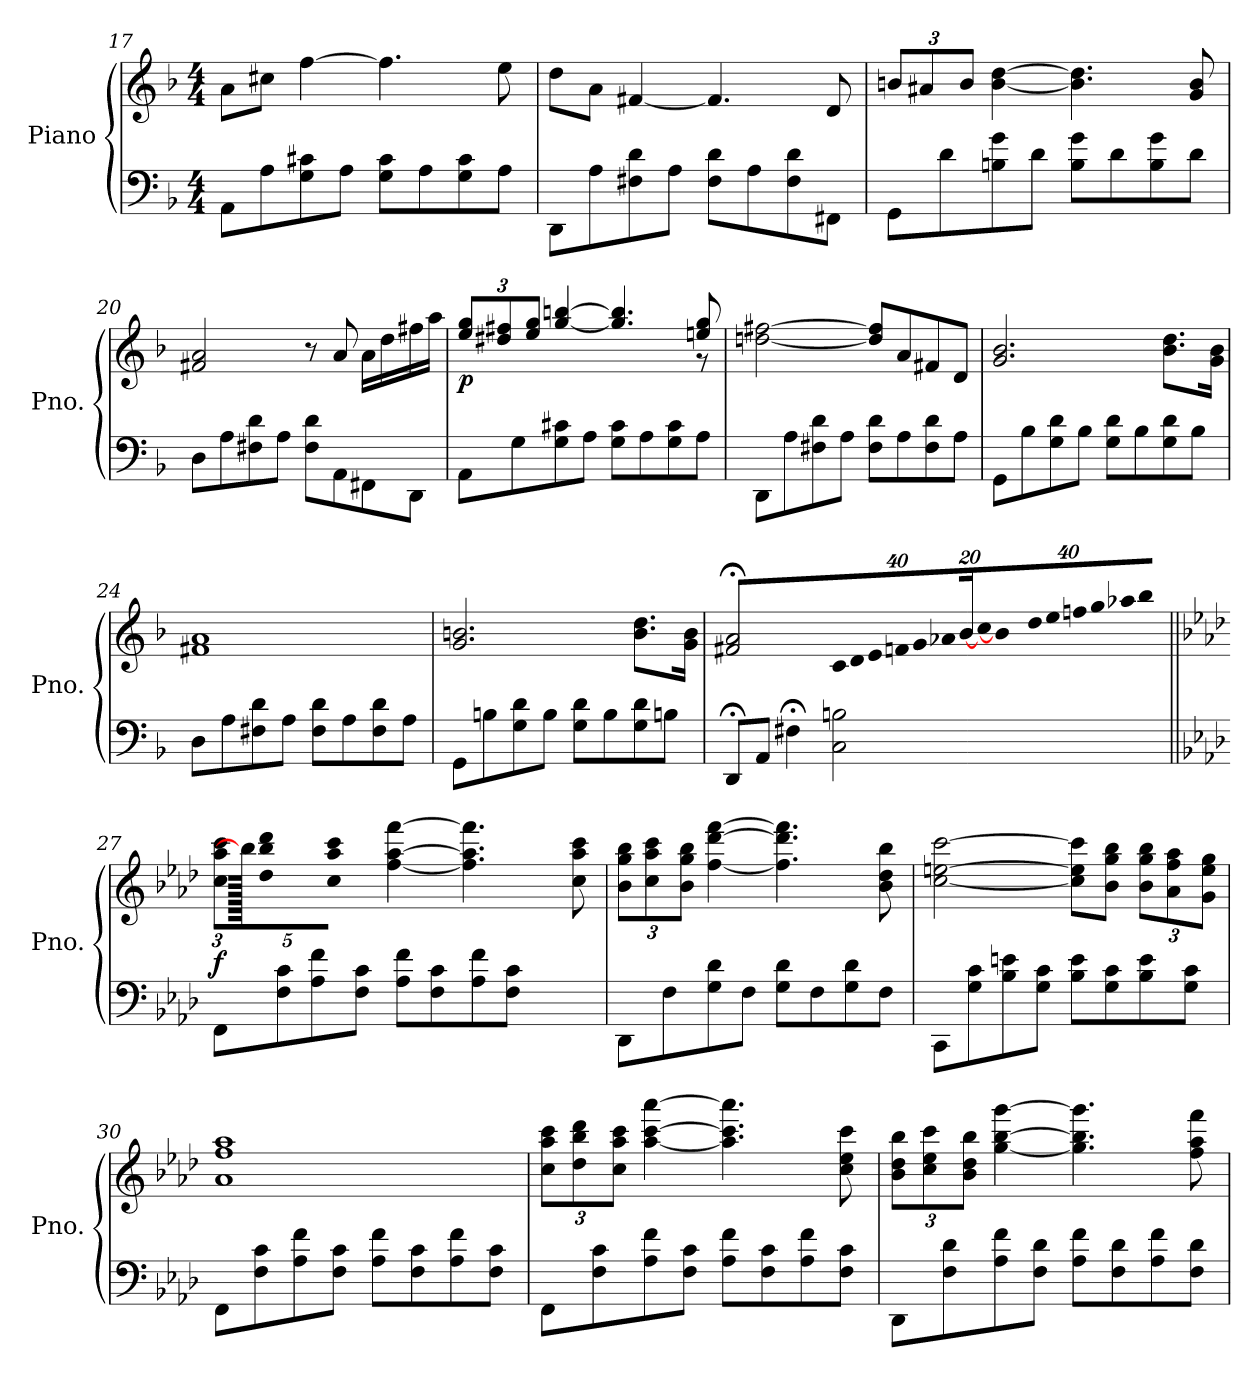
**kern	**kern	**dynam
*part1	*part1	*part1
*staff2	*staff1	*staff1/2
*I"Piano	*	*
*I'Pno.	*	*
*clefF4	*clefG2	*
*k[b-]	*k[b-]	*
*M4/4	*M4/4	*
=17	=17	=17
8AA\L	8a\L	.
8A\	8cc#X\J	.
8G\ 8c#X\	[4ff\	.
8A\J	.	.
8G\ 8c#\L	4.ff\]	.
8A\	.	.
8G\ 8c#\	.	.
8A\J	8ee\	.
=18	=18	=18
8DD\L	8dd\L	.
8A\	8a\J	.
8F#X\ 8d\	[4f#X/	.
8A\J	.	.
8F#\ 8d\L	4.f#/]	.
8A\	.	.
8F#\ 8d\	.	.
8FF#X\J	8d/	.
=19	=19	=19
*	*Xbrackettup	*
8GG\L	12bn/L	.
.	12a#X/	.
8d\	.	.
.	12b/J	.
8Bn\ 8g\	[4b\ [4dd\	.
8d\J	.	.
8B\ 8g\L	4.b\] 4.dd\]	.
8d\	.	.
8B\ 8g\	.	.
8d\J	8g/ 8b/	.
!!LO:PB:g=z
=20	=20	=20
8D\L	2f#X/ 2a/	.
8A\	.	.
8F#X\ 8d\	.	.
8A\J	.	.
8F#\ 8d\L	8r	.
8AA\	8a/	.
8FF#X\	16a\LL	.
.	16dd\	.
8DD\J	16ff#X\	.
.	16aa\JJ	.
=21	=21	=21
*	*^	*
!	!	!	!LO:DY:b
8AA\L	12ee/ 12gg/L	2..ryy	p
.	12dd#X/ 12ff#X/	.	.
8G\	.	.	.
.	12ee/ 12gg/J	.	.
8G\ 8c#X\	[4gg/ [4bbn/	.	.
8A\J	.	.	.
8G\ 8c#\L	4.gg/] 4.bb/]	.	.
8A\	.	.	.
8G\ 8c#\	.	.	.
8A\J	8een/ 8gg/	8r	.
*	*v	*v	*
=22	=22	=22
8DD\L	[2ddn\ [2ff#X\	.
8A\	.	.
8F#X\ 8d\	.	.
8A\J	.	.
8F#\ 8d\L	8dd/] 8ff#/]L	.
8A\	8a/	.
8F#\ 8d\	8f#X/	.
8A\J	8d/J	.
=23	=23	=23
8GG\L	2.g/ 2.b-/	.
8B-\	.	.
8G\ 8d\	.	.
8B-\J	.	.
8G\ 8d\L	.	.
8B-\	.	.
8G\ 8d\	8.b-\ 8.dd\L	.
8B-\J	.	.
.	16g\ 16b-\Jk	.
!!LO:LB:g=z
=24	=24	=24
8D\L	1f#X 1a	.
8A\	.	.
8F#X\ 8d\	.	.
8A\J	.	.
8F#\ 8d\L	.	.
8A\	.	.
8F#\ 8d\	.	.
8A\J	.	.
=25	=25	=25
8GG\L	2.g/ 2.bn/	.
8Bn\	.	.
8G\ 8d\	.	.
8B\J	.	.
8G\ 8d\L	.	.
8B\	.	.
8G\ 8d\	8.b\ 8.dd\L	.
8Bn\J	.	.
.	16g\ 16b\Jk	.
=26	=26	=26
8DD;/L	2f#X/;< 2a/;<	.
8AA/J	.	.
4F#X;<\	.	.
!	!LO:N:vis=16	!
2C\ 2Bn\	640%23c/LL	.
!	!LO:N:vis=16	!
.	640%23d/	.
!	!LO:N:vis=16	!
.	640%23e/	.
!	!LO:N:vis=16	!
.	640%23fn/	.
!	!LO:N:vis=16	!
.	640%23g/	.
!	!LO:N:vis=16	!
.	640%23a-X/	.
.	[320%11b-/JJ	.
!	!LO:N:vis=16	!
.	640%23cc\LL	.
.	640b-/JJ]	.
!	!LO:N:vis=16	!
.	640%23dd\	.
!	!LO:N:vis=16	!
.	640%23ee\	.
!	!LO:N:vis=16	!
.	640%23ffn\	.
!	!LO:N:vis=16	!
.	640%23gg\	.
!	!LO:N:vis=16	!
.	640%23aa-X\	.
.	[320%11bb-\JJ	.
640ryy	.	.
!!LO:LB:g=z
=27||	=27||	=27||
*k[b-e-a-d-]	*k[b-e-a-d-]	*
!	!	!LO:DY:b
8FF\L	12cc\ 12aa-\ 12ccc\L	f
.	640bb-\JJ]	.
.	12dd-\ 12bb-\ 12ddd-\	.
8F\ 8c\	.	.
.	12cc\ 12aa-\ 12ccc\J	.
8A-\ 8f\	.	.
.	[4ff\ [4aa-\ [4fff\	.
8F\ 8c\J	.	.
8A-\ 8f\L	.	.
.	4.ff\] 4.aa-\] 4.fff\]	.
8F\ 8c\	.	.
8A-\ 8f\	.	.
8F\ 8c\J	.	.
.	8cc\ 8aa-\ 8ccc\	.
640ryy	.	.
=28	=28	=28
8DD-\L	12b-\ 12gg\ 12bb-\L	.
.	12cc\ 12aa-\ 12ccc\	.
8F\	.	.
.	12b-\ 12gg\ 12bb-\J	.
8G\ 8d-\	[4ff\ [4ddd-\ [4fff\	.
8F\J	.	.
8G\ 8d-\L	4.ff\] 4.ddd-\] 4.fff\]	.
8F\	.	.
8G\ 8d-\	.	.
8F\J	8b-\ 8dd-\ 8bb-\	.
=29	=29	=29
8CC\L	[2cc\ [2een\ [2ccc\	.
8G\ 8c\	.	.
8B-\ 8en\	.	.
8G\ 8c\J	.	.
8B-\ 8e\L	8cc\] 8ee\] 8ccc\]L	.
8G\ 8c\	8b-\ 8gg\ 8bb-\J	.
8B-\ 8e\	12b-\ 12gg\ 12bb-\L	.
.	12a-\ 12ff\ 12aa-\	.
8G\ 8c\J	.	.
.	12g\ 12ee\ 12gg\J	.
!!LO:LB:g=z
=30	=30	=30
8FF\L	1a- 1ff 1aa-	.
8F\ 8c\	.	.
8A-\ 8f\	.	.
8F\ 8c\J	.	.
8A-\ 8f\L	.	.
8F\ 8c\	.	.
8A-\ 8f\	.	.
8F\ 8c\J	.	.
=31	=31	=31
8FF\L	12cc\ 12aa-\ 12ccc\L	.
.	12dd-\ 12bb-\ 12ddd-\	.
8F\ 8c\	.	.
.	12cc\ 12aa-\ 12ccc\J	.
8A-\ 8f\	[4aa-\ [4ccc\ [4aaa-\	.
8F\ 8c\J	.	.
8A-\ 8f\L	4.aa-\] 4.ccc\] 4.aaa-\]	.
8F\ 8c\	.	.
8A-\ 8f\	.	.
8F\ 8c\J	8cc\ 8ee-\ 8ccc\	.
=32	=32	=32
8DD-\L	12b-\ 12dd-\ 12bb-\L	.
.	12cc\ 12ee-\ 12ccc\	.
8F\ 8d-\	.	.
.	12b-\ 12dd-\ 12bb-\J	.
8A-\ 8f\	[4gg\ [4bb-\ [4ggg\	.
8F\ 8d-\J	.	.
8A-\ 8f\L	4.gg\] 4.bb-\] 4.ggg\]	.
8F\ 8d-\	.	.
8A-\ 8f\	.	.
8F\ 8d-\J	8ff\ 8aa-\ 8fff\	.
=	=	=
*-	*-	*-
